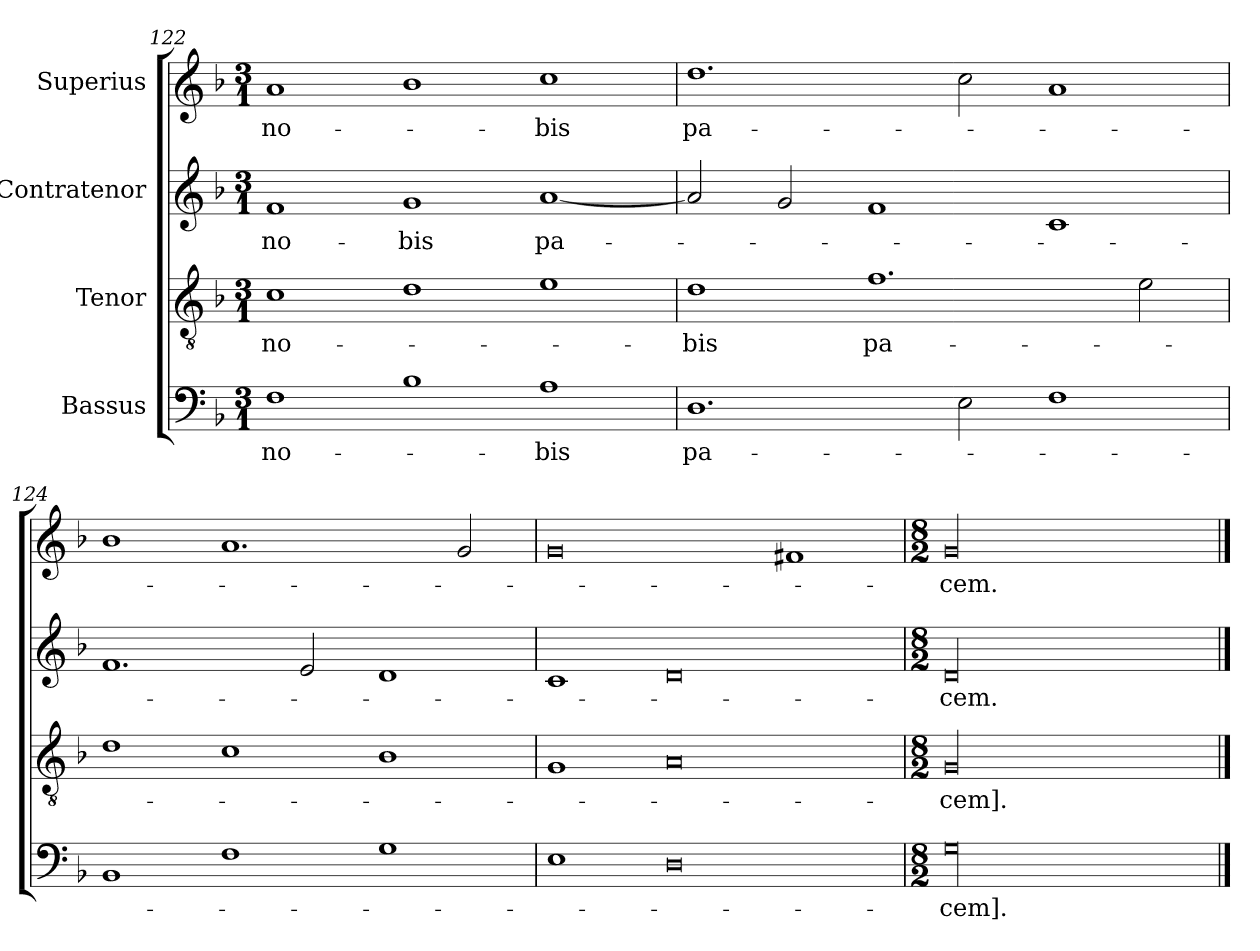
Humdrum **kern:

**kern	**text	**kern	**text	**kern	**text	**kern	**text
*part4	*part4	*part3	*part3	*part2	*part2	*part1	*part1
*staff4	*staff4	*staff3	*staff3	*staff2	*staff2	*staff1	*staff1
*I"Bassus	*	*I"Tenor	*	*I"Contratenor	*	*I"Superius	*
*clefF4	*	*clefGv2	*	*clefG2	*	*clefG2	*
*k[b-]	*	*k[b-]	*	*k[b-]	*	*k[b-]	*
*M3/1	*	*M3/1	*	*M3/1	*	*M3/1	*
=122	=122	=122	=122	=122	=122	=122	=122
1F\	no-	1c\	no-	1f/	no-	1a/	no-
1B-\	.	1d\	.	1g/	-bis	1b-\	.
1A\	-bis	1e\	.	[1a/	pa-	1cc\	-bis
=123	=123	=123	=123	=123	=123	=123	=123
1.D\	pa-	1d\	-bis	2a/]	.	1.dd\	pa-
.	.	.	.	2g/	.	.	.
.	.	1.f\	pa-	1f/	.	.	.
2E\	.	.	.	.	.	2cc\	.
1F\	.	.	.	1c/	.	1a/	.
.	.	2e\	.	.	.	.	.
=124	=124	=124	=124	=124	=124	=124	=124
1BB-/	.	1d\	.	1.f/	.	1b-\	.
1F\	.	1c\	.	.	.	1.a/	.
.	.	.	.	2e/	.	.	.
1G\	.	1B-\	.	1d/	.	.	.
.	.	.	.	.	.	2g/	.
=125	=125	=125	=125	=125	=125	=125	=125
1E\	.	1G/	.	1c/	.	0g/	.
0D\	.	0A/	.	0d/	.	.	.
.	.	.	.	.	.	1f#X/	.
=126	=126	=126	=126	=126	=126	=126	=126
*M8/2	*	*M8/2	*	*M8/2	*	*M8/2	*
00G\	cem].-	00G/	-cem].	00d/	-cem.	00g/	-cem.
==	==	==	==	==	==	==	==
*-	*-	*-	*-	*-	*-	*-	*-
